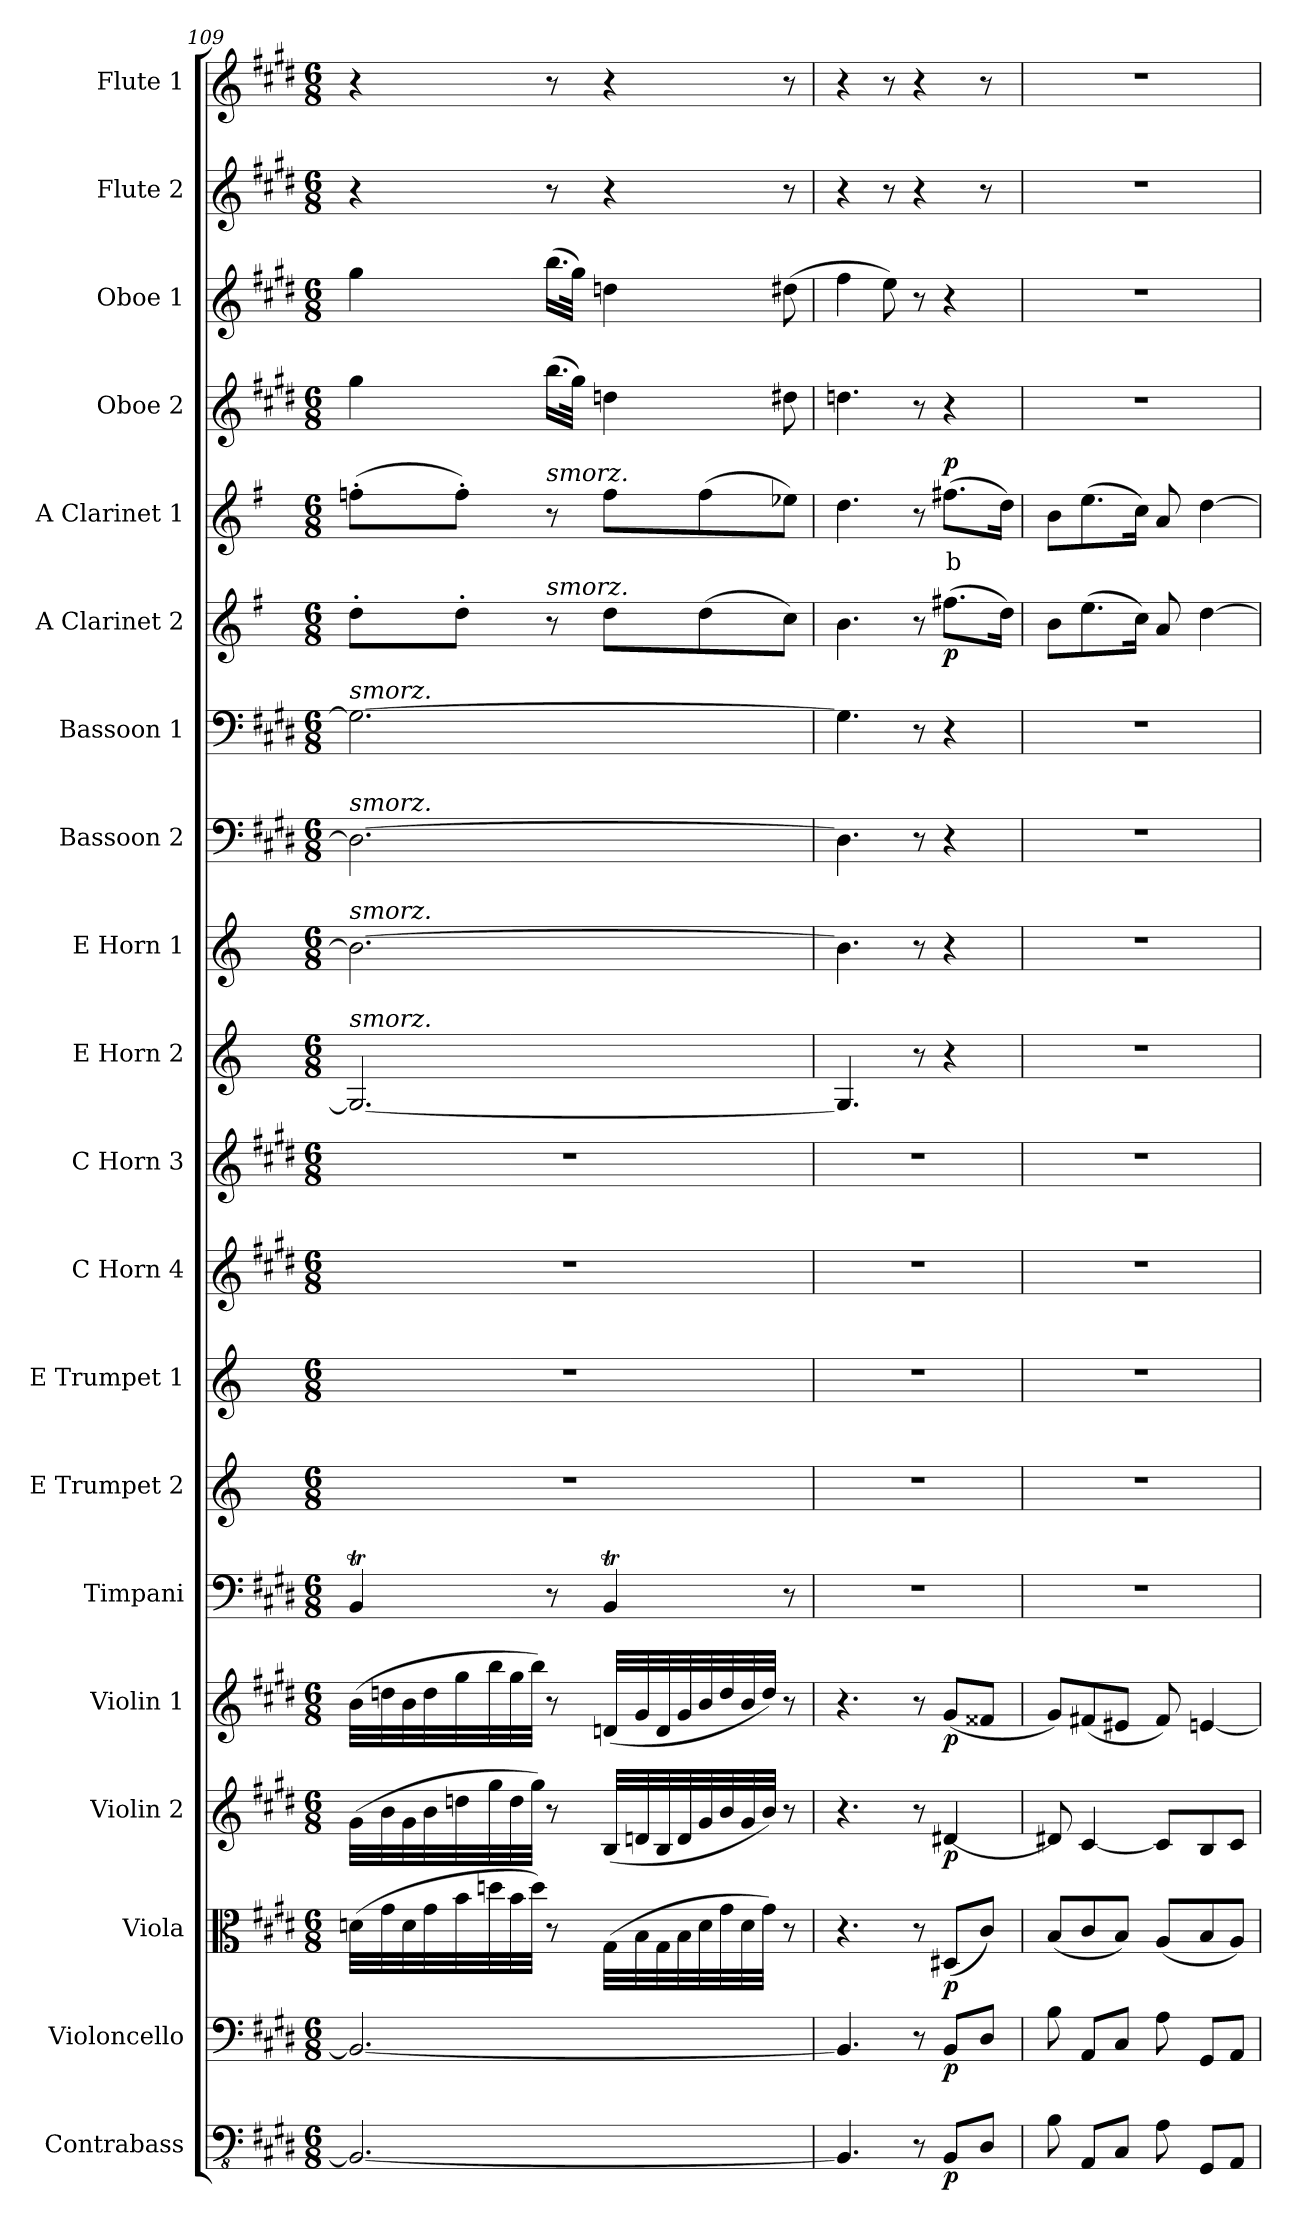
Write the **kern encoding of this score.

**kern	**dynam	**kern	**dynam	**kern	**dynam	**kern	**dynam	**kern	**dynam	**kern	**kern	**kern	**kern	**kern	**kern	**kern	**kern	**kern	**kern	**dynam	**kern	**text	**dynam	**kern	**kern	**kern	**kern
*part20	*part20	*part19	*part19	*part18	*part18	*part17	*part17	*part16	*part16	*part15	*part14	*part13	*part12	*part11	*part10	*part9	*part8	*part7	*part6	*part6	*part5	*part5	*part5	*part4	*part3	*part2	*part1
*staff20	*staff20	*staff19	*staff19	*staff18	*staff18	*staff17	*staff17	*staff16	*staff16	*staff15	*staff14	*staff13	*staff12	*staff11	*staff10	*staff9	*staff8	*staff7	*staff6	*staff6	*staff5	*staff5	*staff5	*staff4	*staff3	*staff2	*staff1
*I"Contrabass	*	*I"Violoncello	*	*I"Viola	*	*I"Violin 2	*	*I"Violin 1	*	*I"Timpani	*I"E Trumpet 2	*I"E Trumpet 1	*I"C Horn 4	*I"C Horn 3	*I"E Horn 2	*I"E Horn 1	*I"Bassoon 2	*I"Bassoon 1	*I"A Clarinet 2	*	*I"A Clarinet 1	*	*	*I"Oboe 2	*I"Oboe 1	*I"Flute 2	*I"Flute 1
*I'Cb	*	*I'Vc	*	*I'Vla	*	*I'Vln 2	*	*I'Vln 1	*	*I'Timp	*I'Tpt 2	*I'Tpt 1	*I'Hn 4	*I'Hn 3	*I'Hn 2	*I'Hn 1	*I'Bsn 2	*I'Bsn 1	*I'Cl 2	*	*I'Cl 1	*	*	*I'Ob 2	*I'Ob 1	*I'Fl 2	*I'Fl 1
!!LO:PB:g=z
*clefFv4	*	*clefF4	*	*clefC3	*	*clefG2	*	*clefG2	*	*clefF4	*clefG2	*clefG2	*clefG2	*clefG2	*clefG2	*clefG2	*clefF4	*clefF4	*clefG2	*	*clefG2	*	*	*clefG2	*clefG2	*clefG2	*clefG2
*	*	*	*	*	*	*	*	*	*	*	*ITrd-2c-4	*ITrd-2c-4	*ITrd7c12	*ITrd7c12	*ITrd5c8	*ITrd5c8	*	*	*ITrd2c3	*	*ITrd2c3	*	*	*	*	*	*
*k[f#c#g#d#]	*	*k[f#c#g#d#]	*	*k[f#c#g#d#]	*	*k[f#c#g#d#]	*	*k[f#c#g#d#]	*	*k[f#c#g#d#]	*k[f#c#g#d#]	*k[f#c#g#d#]	*k[f#c#g#d#]	*k[f#c#g#d#]	*k[f#c#g#d#]	*k[f#c#g#d#]	*k[f#c#g#d#]	*k[f#c#g#d#]	*k[f#c#g#d#]	*	*k[f#c#g#d#]	*	*	*k[f#c#g#d#]	*k[f#c#g#d#]	*k[f#c#g#d#]	*k[f#c#g#d#]
*M6/8	*	*M6/8	*	*M6/8	*	*M6/8	*	*M6/8	*	*M6/8	*M6/8	*M6/8	*M6/8	*M6/8	*M6/8	*M6/8	*M6/8	*M6/8	*M6/8	*	*M6/8	*	*	*M6/8	*M6/8	*M6/8	*M6/8
=109	=109	=109	=109	=109	=109	=109	=109	=109	=109	=109	=109	=109	=109	=109	=109	=109	=109	=109	=109	=109	=109	=109	=109	=109	=109	=109	=109
!	!	!	!	!	!	!	!	!	!	!	!	!	!	!	!	!	!	!LO:TX:i:t=smorz.	!	!	!	!	!	!	!	!	!
!	!	!	!	!	!	!	!	!	!	!	!	!	!	!	!	!	!LO:TX:i:t=smorz.	!	!	!	!	!	!	!	!	!	!
!	!	!	!	!	!	!	!	!	!	!	!	!	!	!	!	!LO:TX:i:t=smorz.	!	!	!	!	!	!	!	!	!	!	!
!	!	!	!	!	!	!	!	!	!	!	!	!	!	!	!LO:TX:i:t=smorz.	!	!	!	!	!	!	!	!	!	!	!	!
2.BBB/_	.	2.BB/_	.	(32dn\LLL	.	(32g#\LLL	.	(32b\LLL	.	4BBT/	2.r	2.r	2.r	2.r	2.BB/_	2.d\_	2.D\_	2.G#\_	8b'\L	.	(8ddn'\L	.	.	4gg#\	4gg#\	4r	4r
.	.	.	.	32g#\	.	32b\	.	32ddn\	.	.	.	.	.	.	.	.	.	.	.	.	.	.	.	.	.	.	.
.	.	.	.	32d\	.	32g#\	.	32b\	.	.	.	.	.	.	.	.	.	.	.	.	.	.	.	.	.	.	.
.	.	.	.	32g#\	.	32b\	.	32dd\	.	.	.	.	.	.	.	.	.	.	.	.	.	.	.	.	.	.	.
.	.	.	.	32b\	.	32ddn\	.	32gg#\	.	.	.	.	.	.	.	.	.	.	8b'\J	.	8dd'\J)	.	.	.	.	.	.
.	.	.	.	32ddn\	.	32gg#\	.	32bb\	.	.	.	.	.	.	.	.	.	.	.	.	.	.	.	.	.	.	.
.	.	.	.	32b\	.	32dd\	.	32gg#\	.	.	.	.	.	.	.	.	.	.	.	.	.	.	.	.	.	.	.
.	.	.	.	32dd\JJJ)	.	32gg#\JJJ)	.	32bb\JJJ)	.	.	.	.	.	.	.	.	.	.	.	.	.	.	.	.	.	.	.
!	!	!	!	!	!	!	!	!	!	!	!	!	!	!	!	!	!	!	!	!	!LO:TX:i:t=smorz.	!	!	!	!	!	!
!	!	!	!	!	!	!	!	!	!	!	!	!	!	!	!	!	!	!	!LO:TX:i:t=smorz.	!	!	!	!	!	!	!	!
.	.	.	.	8r	.	8r	.	8r	.	8r	.	.	.	.	.	.	.	.	8r	.	8r	.	.	(16.bb\LL	(16.bb\LL	8r	8r
.	.	.	.	.	.	.	.	.	.	.	.	.	.	.	.	.	.	.	.	.	.	.	.	32gg#\JJk)	32gg#\JJk)	.	.
.	.	.	.	(32G#\LLL	.	(32B/LLL	.	(32dn/LLL	.	4BBT/	.	.	.	.	.	.	.	.	8b\L	.	8dd\L	.	.	4ddn\	4ddn\	4r	4r
.	.	.	.	32B\	.	32dn/	.	32g#/	.	.	.	.	.	.	.	.	.	.	.	.	.	.	.	.	.	.	.
.	.	.	.	32G#\	.	32B/	.	32d/	.	.	.	.	.	.	.	.	.	.	.	.	.	.	.	.	.	.	.
.	.	.	.	32B\	.	32d/	.	32g#/	.	.	.	.	.	.	.	.	.	.	.	.	.	.	.	.	.	.	.
.	.	.	.	32d\	.	32g#/	.	32b/	.	.	.	.	.	.	.	.	.	.	(8b\	.	(8dd\	.	.	.	.	.	.
.	.	.	.	32g#\	.	32b/	.	32dd/	.	.	.	.	.	.	.	.	.	.	.	.	.	.	.	.	.	.	.
.	.	.	.	32d\	.	32g#/	.	32b/	.	.	.	.	.	.	.	.	.	.	.	.	.	.	.	.	.	.	.
.	.	.	.	32g#\JJJ)	.	32b/JJJ)	.	32dd/JJJ)	.	.	.	.	.	.	.	.	.	.	.	.	.	.	.	.	.	.	.
.	.	.	.	8r	.	8r	.	8r	.	8r	.	.	.	.	.	.	.	.	8a\J)	.	8ccn\J)	.	.	8dd#X\	(8dd#X\	8r	8r
=110	=110	=110	=110	=110	=110	=110	=110	=110	=110	=110	=110	=110	=110	=110	=110	=110	=110	=110	=110	=110	=110	=110	=110	=110	=110	=110	=110
4.BBBZ/]	.	4.BBZ/]	.	4.r	.	4.r	.	4.r	.	2.r	2.r	2.r	2.r	2.r	4.BBZ/]	4.dZ\]	4.DZ\]	4.G#Z\]	4.g#Z\	.	4.bZ\	.	.	4.ddn\	4ff#\	4r	4r
.	.	.	.	.	.	.	.	.	.	.	.	.	.	.	.	.	.	.	.	.	.	.	.	.	8eeZ\)	8r	8r
8r	.	8r	.	8r	.	8r	.	8r	.	.	.	.	.	.	8r	8r	8r	8r	8r	.	8r	.	.	8r	8r	4r	4r
!	!LO:DY:b	!	!LO:DY:b	!	!LO:DY:b	!	!LO:DY:b	!	!LO:DY:b	!	!	!	!	!	!	!	!	!	!	!LO:DY:b	!	!LO:LY:color=#FF0000	!LO:DY:b	!	!	!	!
8BBB/L	p	8BB/L	p	(8D#X/L	p	[4d#X/	p	(8g#/L	p	.	.	.	.	.	4r	4r	4r	4r	(8.dd#X\L	p	(8.dd#X\L	b	p	4r	4r	.	.
8DD#/J	.	8D#/J	.	8c#/J)	.	.	.	8f##X/J	.	.	.	.	.	.	.	.	.	.	.	.	.	.	.	.	.	8r	8r
.	.	.	.	.	.	.	.	.	.	.	.	.	.	.	.	.	.	.	16b\Jk)	.	16b\Jk)	.	.	.	.	.	.
=111	=111	=111	=111	=111	=111	=111	=111	=111	=111	=111	=111	=111	=111	=111	=111	=111	=111	=111	=111	=111	=111	=111	=111	=111	=111	=111	=111
8BB\	.	8B\	.	(8B/L	.	8d#X/]	.	8g#/L)	.	2.r	2.r	2.r	2.r	2.r	2.r	2.r	2.r	2.r	8g#\L	.	8g#\L	.	.	2.r	2.r	2.r	2.r
8AAA/L	.	8AA/L	.	8c#/	.	[4c#/	.	(8f#X/	.	.	.	.	.	.	.	.	.	.	(8.cc#\	.	(8.cc#\	.	.	.	.	.	.
8CC#/J	.	8C#/J	.	8B/J)	.	.	.	8e#X/J	.	.	.	.	.	.	.	.	.	.	.	.	.	.	.	.	.	.	.
.	.	.	.	.	.	.	.	.	.	.	.	.	.	.	.	.	.	.	16a\Jk)	.	16a\Jk)	.	.	.	.	.	.
8AA\	.	8A\	.	(8A/L	.	8c#/L]	.	8f#/)	.	.	.	.	.	.	.	.	.	.	8f#/	.	8f#/	.	.	.	.	.	.
8GGG#/L	.	8GG#/L	.	8B/	.	8B/	.	[4en/	.	.	.	.	.	.	.	.	.	.	[4b\	.	[4b\	.	.	.	.	.	.
8AAA/J	.	8AA/J	.	8A/J)	.	8c#/J	.	.	.	.	.	.	.	.	.	.	.	.	.	.	.	.	.	.	.	.	.
=	=	=	=	=	=	=	=	=	=	=	=	=	=	=	=	=	=	=	=	=	=	=	=	=	=	=	=
*-	*-	*-	*-	*-	*-	*-	*-	*-	*-	*-	*-	*-	*-	*-	*-	*-	*-	*-	*-	*-	*-	*-	*-	*-	*-	*-	*-
